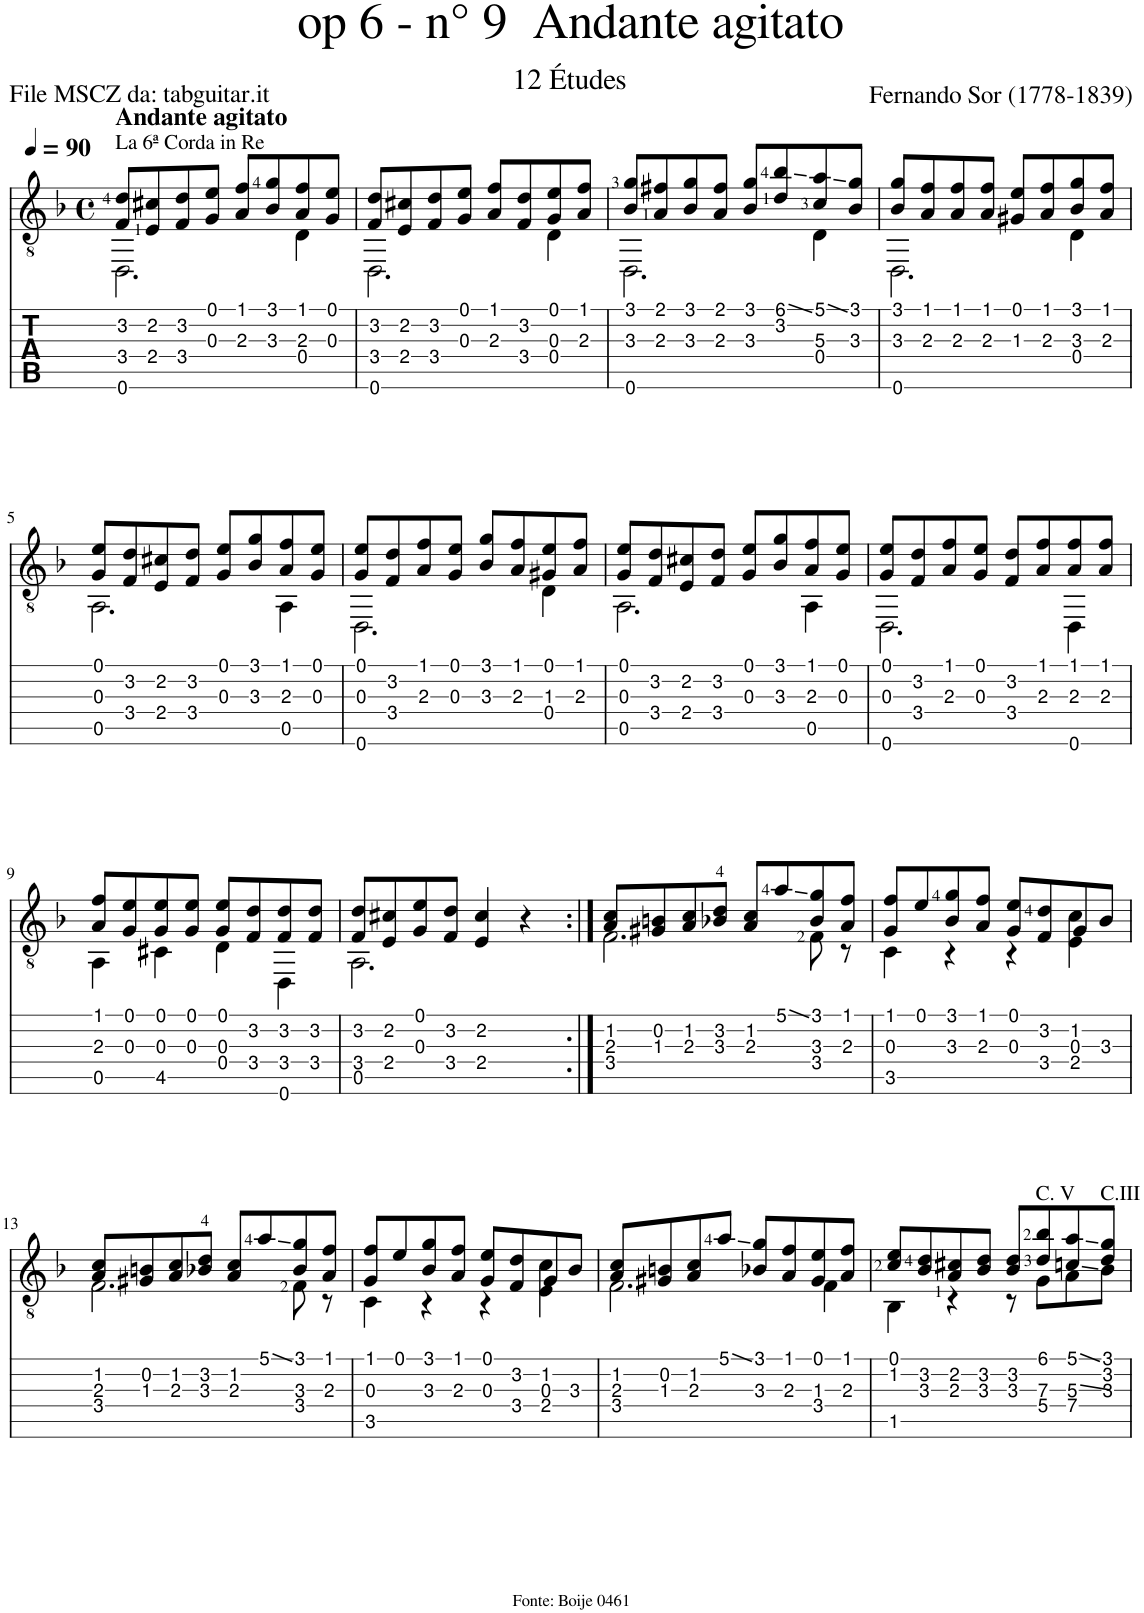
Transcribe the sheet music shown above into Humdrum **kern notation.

**kern	**kern
*part1	*part1
*staff2	*staff1
*I"Guitar	*
*I'Guit.	*
*stria6	*
*	*clefGv2
*k[b-]	*k[b-]
*M4/4	*M4/4
*met(c)	*met(c)
*MM90	*MM90
=1	=1
*^	*^
!	!	!LO:TX:a:B:t=Andante agitato	!
!	!	!LO:TX:a:t=La 6ª Corda in Re	!
8F\ 8d\L	2.DD	8F/ 8d/L	2.DD\
8E\ 8c#\J	.	8E/ 8c#X/	.
8F\ 8d\L	.	8F/ 8d/	.
8G\ 8e\J	.	8G/ 8e/J	.
8A\ 8f\L	.	8A/ 8f/L	.
8B-\ 8g\J	.	8B-/ 8g/	.
8A\ 8f\L	4D	8A/ 8f/	4D\
8G\ 8e\J	.	8G/ 8e/J	.
=2	=2	=2	=2
8F\ 8d\L	2.DD	8F/ 8d/L	2.DD\
8E\ 8c#\J	.	8E/ 8c#X/	.
8F\ 8d\L	.	8F/ 8d/	.
8G\ 8e\J	.	8G/ 8e/J	.
8A\ 8f\L	.	8A/ 8f/L	.
8F\ 8d\J	.	8F/ 8d/	.
8G\ 8e\L	4D	8G/ 8e/	4D\
8A\ 8f\J	.	8A/ 8f/J	.
=3	=3	=3	=3
8B-\ 8g\L	2.DD	8B-/ 8g/L	2.DD\
8A\ 8f#\J	.	8A/ 8f#X/	.
8B-\ 8g\L	.	8B-/ 8g/	.
8A\ 8f#\J	.	8A/ 8f#/J	.
8B-\ 8g\L	.	8B-/ 8g/L	.
8d\ 8b-\J	.	8d/ 8b-/	.
8c\ 8a\L	4D	8c/ 8a/	4D\
8B-\ 8g\J	.	8B-/ 8g/J	.
=4	=4	=4	=4
8B-\ 8g\L	2.DD	8B-/ 8g/L	2.DD\
8A\ 8f\J	.	8A/ 8f/	.
8A\ 8f\L	.	8A/ 8f/	.
8A\ 8f\J	.	8A/ 8f/J	.
8G#\ 8e\L	.	8G#X/ 8e/L	.
8A\ 8f\J	.	8A/ 8f/	.
8B-\ 8g\L	4D	8B-/ 8g/	4D\
8A\ 8f\J	.	8A/ 8f/J	.
!!LO:LB:g=z	!!
=5	=5	=5	=5
8G\ 8e\L	2.AA	8G/ 8e/L	2.AA\
8F\ 8d\J	.	8F/ 8d/	.
8E\ 8c#\L	.	8E/ 8c#X/	.
8F\ 8d\J	.	8F/ 8d/J	.
8G\ 8e\L	.	8G/ 8e/L	.
8B-\ 8g\J	.	8B-/ 8g/	.
8A\ 8f\L	4AA	8A/ 8f/	4AA\
8G\ 8e\J	.	8G/ 8e/J	.
=6	=6	=6	=6
8G\ 8e\L	2.DD	8G/ 8e/L	2.DD\
8F\ 8d\J	.	8F/ 8d/	.
8A\ 8f\L	.	8A/ 8f/	.
8G\ 8e\J	.	8G/ 8e/J	.
8B-\ 8g\L	.	8B-/ 8g/L	.
8A\ 8f\J	.	8A/ 8f/	.
8G#\ 8e\L	4D	8G#X/ 8e/	4D\
8A\ 8f\J	.	8A/ 8f/J	.
=7	=7	=7	=7
8G\ 8e\L	2.AA	8G/ 8e/L	2.AA\
8F\ 8d\J	.	8F/ 8d/	.
8E\ 8c#\L	.	8E/ 8c#X/	.
8F\ 8d\J	.	8F/ 8d/J	.
8G\ 8e\L	.	8G/ 8e/L	.
8B-\ 8g\J	.	8B-/ 8g/	.
8A\ 8f\L	4AA	8A/ 8f/	4AA\
8G\ 8e\J	.	8G/ 8e/J	.
=8	=8	=8	=8
8G\ 8e\L	2.DD	8G/ 8e/L	2.DD\
8F\ 8d\J	.	8F/ 8d/	.
8A\ 8f\L	.	8A/ 8f/	.
8G\ 8e\J	.	8G/ 8e/J	.
8F\ 8d\L	.	8F/ 8d/L	.
8A\ 8f\J	.	8A/ 8f/	.
8A\ 8f\L	4DD	8A/ 8f/	4DD\
8A\ 8f\J	.	8A/ 8f/J	.
!!LO:LB:g=z	!!
=9	=9	=9	=9
8A\ 8f\L	4AA	8A/ 8f/L	4AA\
8G\ 8e\J	.	8G/ 8e/	.
8G\ 8e\L	4C#	8G/ 8e/	4C#X\
8G\ 8e\J	.	8G/ 8e/J	.
8G\ 8e\L	4D	8G/ 8e/L	4D\
8F\ 8d\J	.	8F/ 8d/	.
8F\ 8d\L	4DD	8F/ 8d/	4DD\
8F\ 8d\J	.	8F/ 8d/J	.
=10	=10	=10	=10
8F\ 8d\L	2.AA	8F/ 8d/L	2.AA\
8E\ 8c#\J	.	8E/ 8c#X/	.
8G\ 8e\L	.	8G/ 8e/	.
8F\ 8d\J	.	8F/ 8d/J	.
4E 4c#	.	4E/ 4c#/	.
4r	4ryy	4r	4ryy
=11:|!	=11:|!	=11:|!	=11:|!
8A\ 8c\L	2.F	8A/ 8c/L	2.F\
8G#\ 8B\J	.	8G#X/ 8Bn/	.
8A\ 8c\L	.	8A/ 8c/	.
8B-\ 8d\J	.	8B-X/ 8d/J	.
8A\ 8c\L	.	8A/ 8c/L	.
8aJ	.	8a/	.
8B-\ 8g\L	8F	8B-/ 8g/	8F\
8A\ 8f\J	8r	8A/ 8f/J	8r
=12	=12	=12	=12
8G\ 8f\L	4C	8G/ 8f/L	4C\
8eJ	.	8e/	.
8B-\ 8g\L	4r	8B-/ 8g/	4r
8A\ 8f\J	.	8A/ 8f/J	.
8G\ 8e\L	4r	8G/ 8e/L	4r
8F\ 8d\J	.	8F/ 8d/	.
8GL	4E 4c	8G/	4E\ 4c\
8B-J	.	8B-/J	.
!!LO:LB:g=z	!!
=13	=13	=13	=13
8A\ 8c\L	2.F	8A/ 8c/L	2.F\
8G#X\ 8Bn\J	.	8G#X/ 8Bn/	.
8A\ 8c\L	.	8A/ 8c/	.
8B-X\ 8d\J	.	8B-X/ 8d/J	.
8A\ 8c\L	.	8A/ 8c/L	.
8aJ	.	8a/	.
8B-\ 8g\L	8F	8B-/ 8g/	8F\
8A\ 8f\J	8r	8A/ 8f/J	8r
=14	=14	=14	=14
8G\ 8f\L	4C	8G/ 8f/L	4C\
8eJ	.	8e/	.
8B-\ 8g\L	4r	8B-/ 8g/	4r
8A\ 8f\J	.	8A/ 8f/J	.
8G\ 8e\L	4r	8G/ 8e/L	4r
8F\ 8d\J	.	8F/ 8d/	.
8GL	4E 4c	8G/	4E\ 4c\
8B-J	.	8B-/J	.
=15	=15	=15	=15
8A\ 8c\L	2.F	8A/ 8c/L	2.F\
8G#\ 8B\J	.	8G#X/ 8Bn/	.
8A\ 8c\L	.	8A/ 8c/	.
8aJ	.	8a/J	.
8B-\ 8g\L	.	8B-X/ 8g/L	.
8A\ 8f\J	.	8A/ 8f/	.
8G#\ 8e\L	4F	8G#/ 8e/	4F\
8A\ 8f\J	.	8A/ 8f/J	.
=16	=16	=16	=16
8c\ 8e\L	4BB-	8c/ 8e/L	4BB-\
8B-\ 8d\J	.	8B-/ 8d/	.
8A\ 8c#\L	4r	8A/ 8c#X/	4r
8B-\ 8d\J	.	8B-/ 8d/J	.
8B-\ 8d\L	8r	8B-/ 8d/L	8r
!	!	!LO:TX:a:t=C. V	!
8d\ 8b-\J	8G	8d/ 8b-/	8G\L
8c\ 8a\L	8AL	8cn/ 8a/	8A\
!	!	!LO:TX:a:t=C.III	!
8d\ 8g\J	8B-J	8d/ 8g/J	8B-\J
*v	*v	*	*
*	*v	*v
=	=
*-	*-
